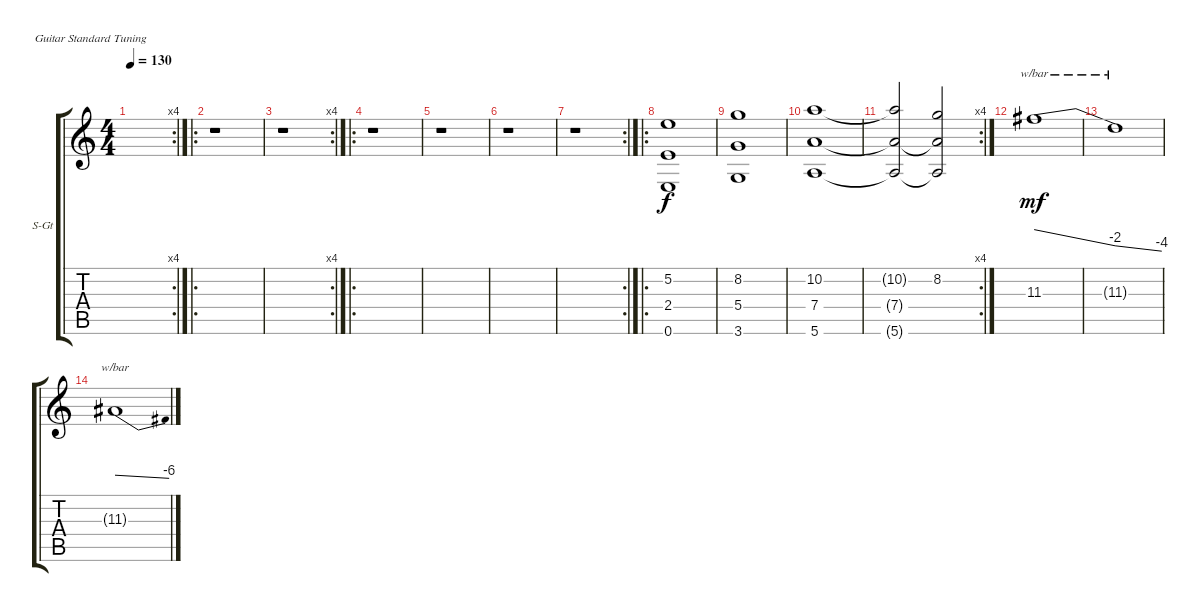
\bracketExtendMode groupsimilarinstruments
\firstSystemTrackNameOrientation horizontal
\otherSystemsTrackNameOrientation horizontal
\track ("Keyboard" "S-Gt") {instrument stringensemble1}
\staff {score tabs}
\tuning (E4 B3 G3 D3 A2 E2)
\displaytranspose 12
\rc 4
\ts (4 4)
\tempo 130
\clef g2
\ks c
|
\ro
r.1 |
\rc 4
r.1 |
\ro
r.1 |
r.1 |
r.1 |
\rc 2
r.1 |
\ro
(5.2 2.4 0.6).1 |
(8.2 5.4 3.6).1 |
(10.2 7.4 5.6).1 |
\rc 4
(10.2{t} 7.4{t} 5.6{t}).2 (5.6{t} 8.2 7.4{t}).2 |
11.3.1{tbe (dive default 0 0 45.6 -8) dy mf} |
11.3{t}.1{tbe (dive default 0 -8 45.6 -16)} |
11.3{t}.1{tbe (dive default 0 -16 44.4 -24)}
